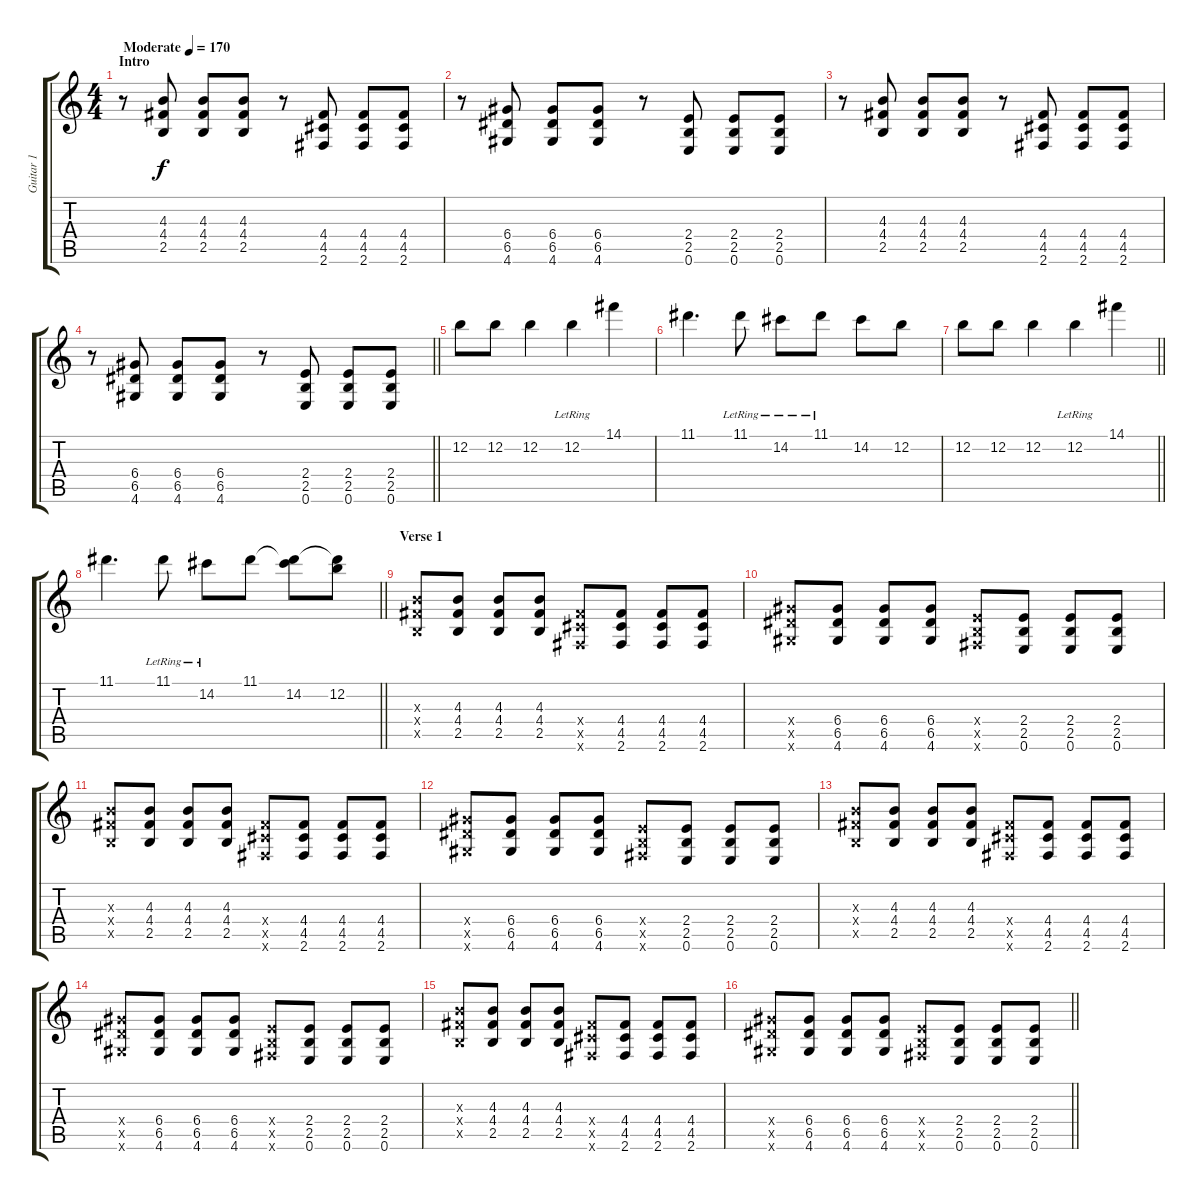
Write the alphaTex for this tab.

\track ("Guitar 1" "Guitar 1") {instrument overdrivenguitar}
\staff {score tabs}
\tuning (E4 B3 G3 D3 A2 E2) {hide}
\ts (4 4)
\section ("" "Intro")
\tempo (170 "Moderate")
\clef g2
\ks c
r.8{dy f instrument overdrivenguitar} (4.3 4.4 2.5).8 (4.3 4.4 2.5).8 (4.3 4.4 2.5).8 r.8 (4.4 4.5 2.6).8 (4.4 4.5 2.6).8 (4.4 4.5 2.6).8 |
r.8 (6.4 6.5 4.6).8 (6.4 6.5 4.6).8 (6.4 6.5 4.6).8 r.8 (2.4 2.5 0.6).8 (2.4 2.5 0.6).8 (2.4 2.5 0.6).8 |
r.8 (4.3 4.4 2.5).8 (4.3 4.4 2.5).8 (4.3 4.4 2.5).8 r.8 (4.4 4.5 2.6).8 (4.4 4.5 2.6).8 (4.4 4.5 2.6).8 |
\barLineRight lightlight
r.8 (6.4 6.5 4.6).8 (6.4 6.5 4.6).8 (6.4 6.5 4.6).8 r.8 (2.4 2.5 0.6).8 (2.4 2.5 0.6).8 (2.4 2.5 0.6).8 |
12.2.8 12.2.8 12.2.4 12.2{lr}.4 14.1.4 |
11.1.4{d} 11.1{lr}.8 14.2{lr}.8 11.1{lr}.8 14.2.8 12.2.8 |
\barLineRight lightlight
12.2.8 12.2.8 12.2.4 12.2{lr}.4 14.1.4 |
\barLineRight lightlight
11.1.4{d} 11.1{lr}.8 14.2{lr}.8 11.1.8 (11.1{t} 14.2).8 (11.1{t} 12.2).8 |
\section ("" "Verse 1")
(4.3{x} 4.4{x} 2.5{x}).8 (4.3 4.4 2.5).8 (4.3 4.4 2.5).8 (4.3 4.4 2.5).8 (4.4{x} 4.5{x} 2.6{x}).8 (4.4 4.5 2.6).8 (4.4 4.5 2.6).8 (4.4 4.5 2.6).8 |
(6.4{x} 6.5{x} 4.6{x}).8 (6.4 6.5 4.6).8 (6.4 6.5 4.6).8 (6.4 6.5 4.6).8 (2.4{x} 2.5{x} 2.6{x}).8 (2.4 2.5 0.6).8 (2.4 2.5 0.6).8 (2.4 2.5 0.6).8 |
(4.3{x} 4.4{x} 2.5{x}).8 (4.3 4.4 2.5).8 (4.3 4.4 2.5).8 (4.3 4.4 2.5).8 (4.4{x} 4.5{x} 2.6{x}).8 (4.4 4.5 2.6).8 (4.4 4.5 2.6).8 (4.4 4.5 2.6).8 |
(6.4{x} 6.5{x} 4.6{x}).8 (6.4 6.5 4.6).8 (6.4 6.5 4.6).8 (6.4 6.5 4.6).8 (2.4{x} 2.5{x} 2.6{x}).8 (2.4 2.5 0.6).8 (2.4 2.5 0.6).8 (2.4 2.5 0.6).8 |
(4.3{x} 4.4{x} 2.5{x}).8 (4.3 4.4 2.5).8 (4.3 4.4 2.5).8 (4.3 4.4 2.5).8 (4.4{x} 4.5{x} 2.6{x}).8 (4.4 4.5 2.6).8 (4.4 4.5 2.6).8 (4.4 4.5 2.6).8 |
(6.4{x} 6.5{x} 4.6{x}).8 (6.4 6.5 4.6).8 (6.4 6.5 4.6).8 (6.4 6.5 4.6).8 (2.4{x} 2.5{x} 2.6{x}).8 (2.4 2.5 0.6).8 (2.4 2.5 0.6).8 (2.4 2.5 0.6).8 |
(4.3{x} 4.4{x} 2.5{x}).8 (4.3 4.4 2.5).8 (4.3 4.4 2.5).8 (4.3 4.4 2.5).8 (4.4{x} 4.5{x} 2.6{x}).8 (4.4 4.5 2.6).8 (4.4 4.5 2.6).8 (4.4 4.5 2.6).8 |
\barLineRight lightlight
(6.4{x} 6.5{x} 4.6{x}).8 (6.4 6.5 4.6).8 (6.4 6.5 4.6).8 (6.4 6.5 4.6).8 (2.4{x} 2.5{x} 2.6{x}).8 (2.4 2.5 0.6).8 (2.4 2.5 0.6).8 (2.4 2.5 0.6).8
